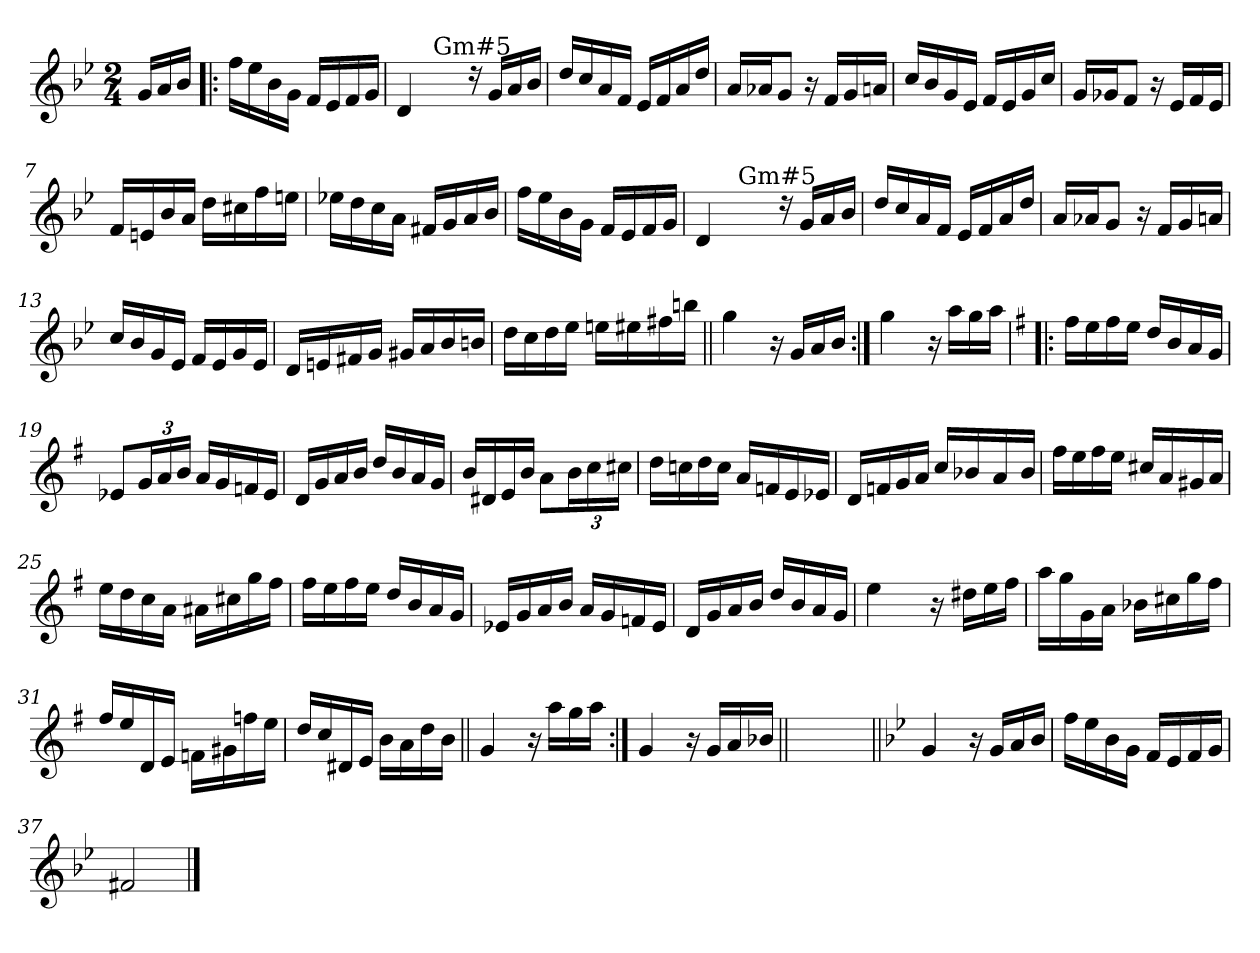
**kern
*part1
*staff1
*clefG2
*k[b-e-]
*B-:
*M2/4
=
16g/LL
16a/
16b-/JJ
=1!|:
16ff\LL
16ee-\
16b-\
16g\JJ
16f/LL
16e-/
16f/
16g/JJ
=2
*^
4d/	16ryy
.	16ryy
!	!LO:TX:a:t=Gm#5
.	16ryy
.	16ryy
16rdd	4ryy
16g/LL	.
16a/	.
16b-/JJ	.
*v	*v
=3
16dd/LL
16cc/
16a/
16f/JJ
16e-/LL
16f/
16a/
16dd/JJ
!!LO:LB:g=z
=4
16a/LL
16a-X/J
8g/J
16r
16f/LL
16g/
16an/JJ
=5
16cc/LL
16b-/
16g/
16e-/JJ
16f/LL
16e-/
16g/
16cc/JJ
=6
16g/LL
16g-X/J
8f/J
16r
16e-/LL
16f/
16e-/JJ
=7
16f/LL
16en/
16b-/
16a/JJ
16dd\LL
16cc#X\
16ff\
16een\JJ
!!LO:LB:g=z
=8
16ee-X\LL
16dd\
16cc\
16a\JJ
16f#X/LL
16g/
16a/
16b-/JJ
=9
16ff\LL
16ee-\
16b-\
16g\JJ
16f/LL
16e-/
16f/
16g/JJ
=10
*^
4d/	16ryy
.	16ryy
!	!LO:TX:a:t=Gm#5
.	16ryy
.	16ryy
16rdd	4ryy
16g/LL	.
16a/	.
16b-/JJ	.
*v	*v
=11
16dd/LL
16cc/
16a/
16f/JJ
16e-/LL
16f/
16a/
16dd/JJ
!!LO:LB:g=z
=12
16a/LL
16a-X/J
8g/J
16r
16f/LL
16g/
16an/JJ
=13
16cc/LL
16b-/
16g/
16e-/JJ
16f/LL
16e-/
16g/
16e-/JJ
=14
16d/LL
16en/
16f#X/
16g/JJ
16g#X/LL
16a/
16b-/
16bn/JJ
=15
16dd\LL
16cc\
16dd\
16ee-\JJ
16een\LL
16ee#X\
16ff#X\
16bbn\JJ
!!LO:LB:g=z
=16||
4gg\
16r
16g/LL
16a/
16b-/JJ
=17:|!
4gg\
16r
16aa\LL
16gg\
16aa\JJ
=18!|:
*k[f#]
*G:
16ff#\LL
16ee\
16ff#\
16ee\JJ
16dd/LL
16b/
16a/
16g/JJ
=19
8e-X/L
24g/L
24a/
24b/JJ
16a/LL
16g/
16fn/
16e-/JJ
=20
16d/LL
16g/
16a/
16b/JJ
16dd/LL
16b/
16a/
16g/JJ
!!LO:LB:g=z
=21
16b/LL
16d#X/
16e/
16b/JJ
8a\L
24b\L
24cc\
24cc#X\JJ
=22
16dd\LL
16ccn\
16dd\
16cc\JJ
16a/LL
16fn/
16e/
16e-X/JJ
=23
*^
16d/LL	8rcyy
16fn/	.
16g/	8rcyy
16a/JJ	.
16cc/LL	36rcyy
.	36rcyy
.	36rcyy
16b-X/	.
.	36rcyy
.	36rcyy
16a/	.
.	36rcyy
.	12ryy
16b-/JJ	.
*v	*v
=24
16ff#\LL
16ee\
16ff#\
16ee\JJ
16cc#X/LL
16a/
16g#X/
16a/JJ
!!LO:LB:g=z
=25
16ee\LL
16dd\
16cc\
16a\JJ
16a#X\LL
16cc#X\
16gg\
16ff#\JJ
=26
16ff#\LL
16ee\
16ff#\
16ee\JJ
16dd/LL
16b/
16a/
16g/JJ
=27
16e-X/LL
16g/
16a/
16b/JJ
16a/LL
16g/
16fn/
16e-/JJ
=28
16d/LL
16g/
16a/
16b/JJ
16dd/LL
16b/
16a/
16g/JJ
!!LO:LB:g=z
=29
*^
4ee\	8ryy
.	8ryy
16r	4ryy
16dd#X\LL	.
16ee\	.
16ff#\JJ	.
*v	*v
=30
16aa\LL
16gg\
16g\
16a\JJ
16b-X\LL
16cc#X\
16gg\
16ff#\JJ
=31
16ff#/LL
16ee/
16d/
16e/JJ
16fn\LL
16g#X\
16ffn\
16ee\JJ
=32
16dd/LL
16cc/
16d#X/
16e/JJ
16b\LL
16a\
16dd\
16b\JJ
!!LO:LB:g=z
=33||
4g/
16r
16aa\LL
16gg\
16aa\JJ
=34:|!
4g/
16r
16g/LL
16a/
16b-X/JJ
=34X1||
*stria0
2ryy
=35||
*stria5
*k[b-e-]
*B-:
4g/
16r
16g/LL
16a/
16b-/JJ
=36
16ff\LL
16ee-\
16b-\
16g\JJ
16f/LL
16e-/
16f/
16g/JJ
=37
2f#X/
==
*-
